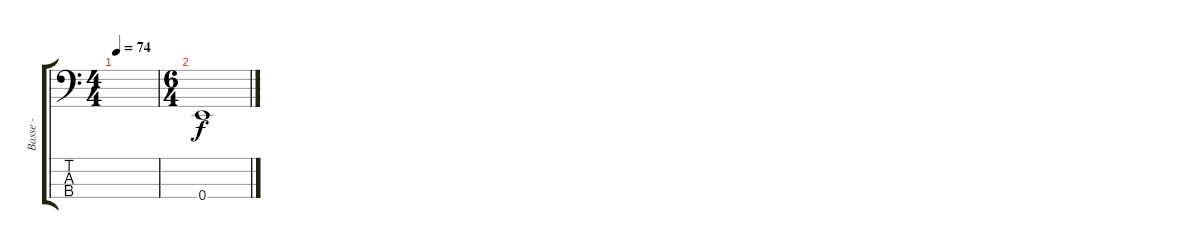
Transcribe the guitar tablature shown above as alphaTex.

\track ("Basse - " "Basse - ") {instrument electricbassfinger}
\staff {score tabs}
\tuning (G2 D2 A1 E1) {hide}
\ts (4 4)
\tempo 74
\clef f4
\ks c
|
\ts (6 4)
0.4.1
